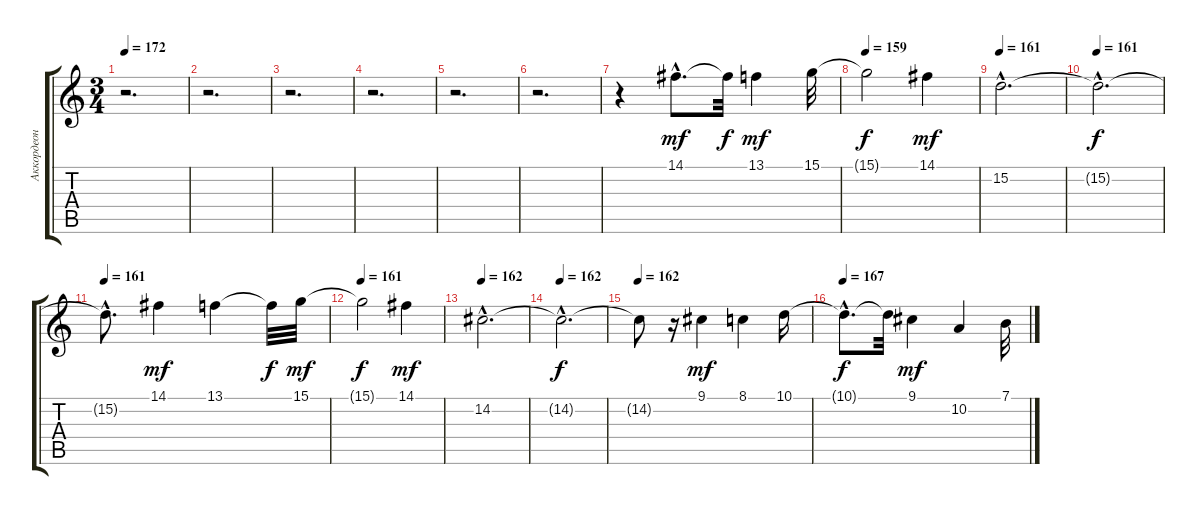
\track ("Аккордеон" "Аккордеон") {instrument accordion}
\staff {score tabs}
\tuning (E4 B3 G3 D3 A2 E2) {hide}
\ts (3 4)
\tempo 172
\clef g2
\ks c
r.2{d dy p} |
r.2{d} |
r.2{d} |
r.2{d} |
r.2{d} |
r.2{d} |
r.4 14.1{hac}.8{d dy mf} 14.1{t}.32{dy f} 13.1.4{dy mf} 15.1.32 |
\tempo 159
15.1{t}.2{dy f} 14.1.4{dy mf} |
\tempo 161
15.2{hac}.2{d} |
\tempo 161
15.2{hac t}.2{d dy f} |
\tempo 161
15.2{hac t}.8{d} 14.1.4{dy mf} 13.1.4 13.1{t}.32{dy f} 15.1.32{dy mf} |
\tempo 161
15.1{t}.2{dy f} 14.1.4{dy mf} |
\tempo 162
14.2{hac}.2{d} |
\tempo 162
14.2{hac t}.2{d dy f} |
\tempo 162
14.2{t}.8 r.16 9.1.4{dy mf} 8.1.4 10.1.16 |
\tempo 167
10.1{hac t}.8{d dy f} 10.1{t}.32 9.1.4{dy mf} 10.2.4 7.1.32
